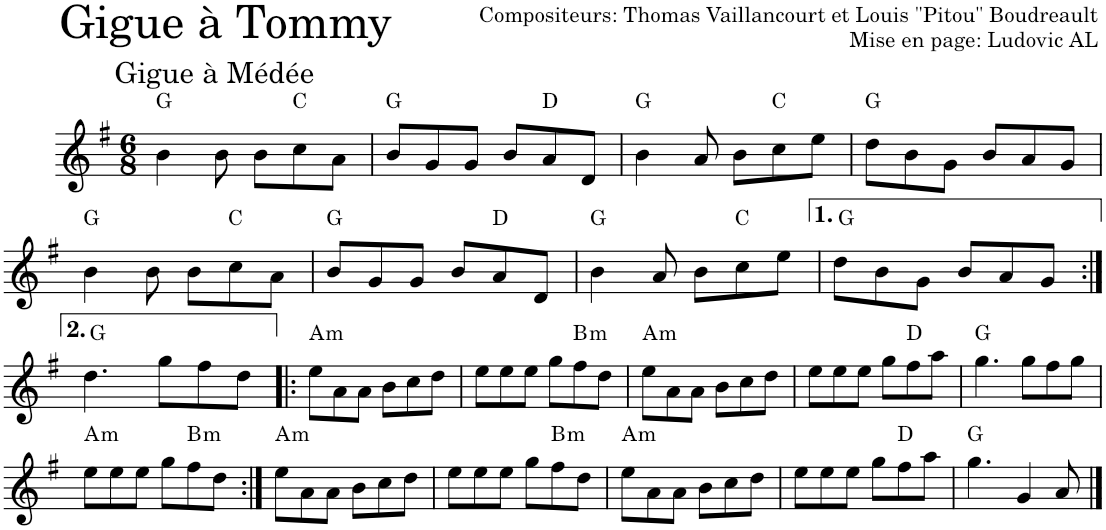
**kern	**harte
*part1	*part1
*staff1	*
*I"Violon	*
*I'Vln.	*
*clefG2	*
*k[f#]	*
*M6/8	*
=1	=1
4b\	G:maj
8b\	.
8b\L	.
8cc\	C:maj
8a\J	.
=2	=2
8b/L	G:maj
8g/	.
8g/J	.
8b/L	.
8a/	D:maj
8d/J	.
=3	=3
4b\	G:maj
8a/	.
8b\L	.
8cc\	C:maj
8ee\J	.
=4	=4
8dd\L	G:maj
8b\	.
8g\J	.
8b/L	.
8a/	.
8g/J	.
!!LO:LB:g=z
=5	=5
4b\	G:maj
8b\	.
8b\L	.
8cc\	C:maj
8a\J	.
=6	=6
8b/L	G:maj
8g/	.
8g/J	.
8b/L	.
8a/	D:maj
8d/J	.
=7	=7
4b\	G:maj
8a/	.
8b\L	.
8cc\	C:maj
8ee\J	.
=8	=8
8dd\L	G:maj
8b\	.
8g\J	.
8b/L	.
8a/	.
8g/J	.
!!LO:LB:g=z
=9:|!	=9:|!
4.dd\	G:maj
8gg\L	.
8ff#\	.
8dd\J	.
=10!|:	=10!|:
!	!LO:H:kt=m
8ee\L	A:min
8a\	.
8a\J	.
8b\L	.
8cc\	.
8dd\J	.
=11	=11
8ee\L	.
8ee\	.
8ee\J	.
8gg\L	.
!	!LO:H:kt=m
8ff#\	B:min
8dd\J	.
=12	=12
!	!LO:H:kt=m
8ee\L	A:min
8a\	.
8a\J	.
8b\L	.
8cc\	.
8dd\J	.
=13	=13
8ee\L	.
8ee\	.
8ee\J	.
8gg\L	.
8ff#\	D:maj
8aa\J	.
=14	=14
4.gg\	G:maj
8gg\L	.
8ff#\	.
8gg\J	.
!!LO:LB:g=z
=15	=15
!	!LO:H:kt=m
8ee\L	A:min
8ee\	.
8ee\J	.
8gg\L	.
!	!LO:H:kt=m
8ff#\	B:min
8dd\J	.
=16:|!	=16:|!
!	!LO:H:kt=m
8ee\L	A:min
8a\	.
8a\J	.
8b\L	.
8cc\	.
8dd\J	.
=17	=17
8ee\L	.
8ee\	.
8ee\J	.
8gg\L	.
!	!LO:H:kt=m
8ff#\	B:min
8dd\J	.
=18	=18
!	!LO:H:kt=m
8ee\L	A:min
8a\	.
8a\J	.
8b\L	.
8cc\	.
8dd\J	.
=19	=19
8ee\L	.
8ee\	.
8ee\J	.
8gg\L	.
8ff#\	D:maj
8aa\J	.
=20	=20
4.gg\	G:maj
4g/	.
8a/	.
==	==
*-	*-
